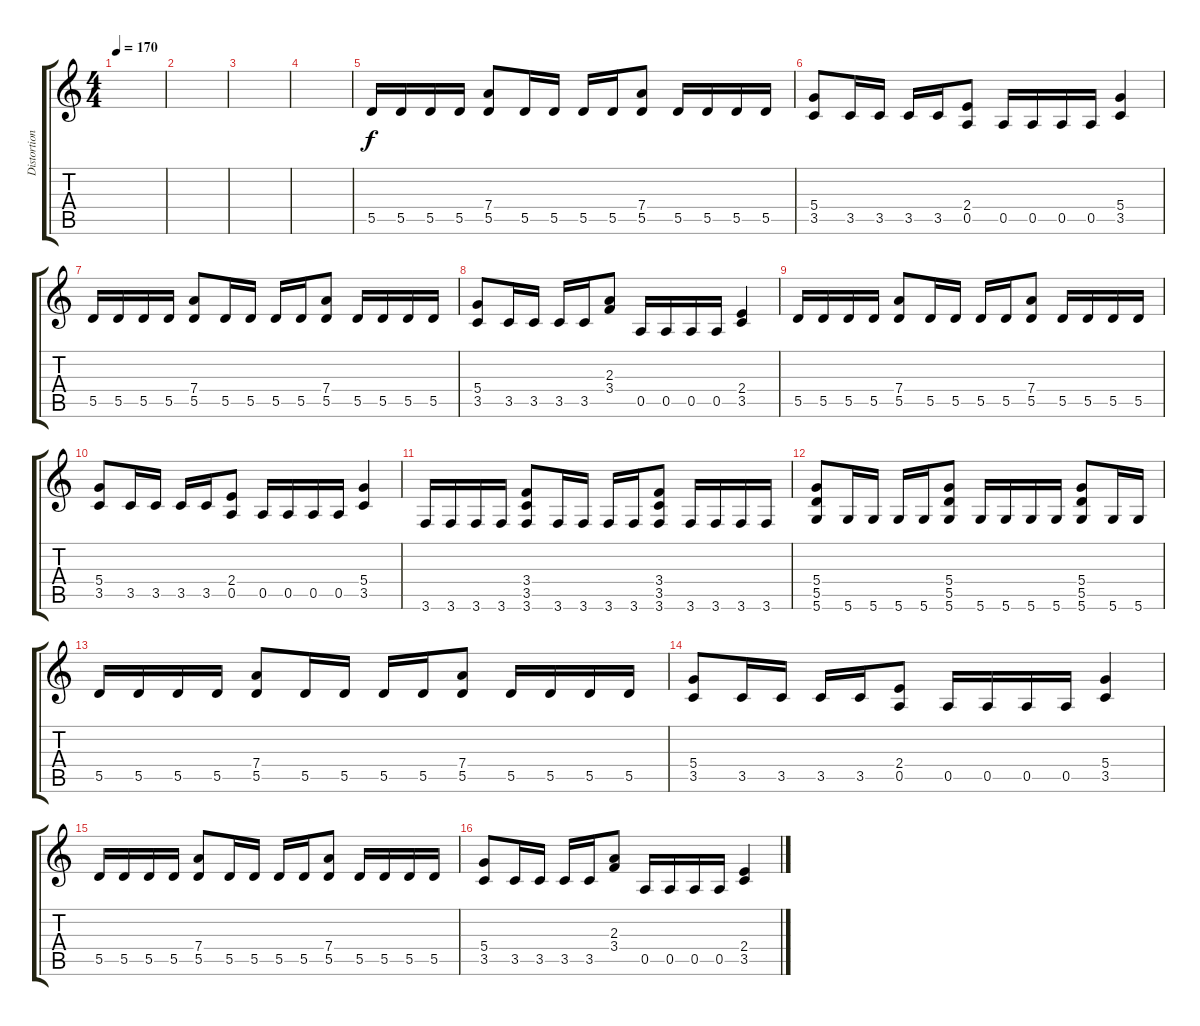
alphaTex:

\track ("Distortion Guitar 1" "Distortion") {instrument overdrivenguitar}
\staff {score tabs}
\tuning (E4 B3 G3 D3 A2 D2) {hide}
\ts (4 4)
\tempo 170
\clef g2
\ks c
|
|
|
|
5.5.16 5.5.16 5.5.16 5.5.16 (7.4 5.5).8 5.5.16 5.5.16 5.5.16 5.5.16 (7.4 5.5).8 5.5.16 5.5.16 5.5.16 5.5.16 |
(5.4 3.5).8 3.5.16 3.5.16 3.5.16 3.5.16 (2.4 0.5).8 0.5.16 0.5.16 0.5.16 0.5.16 (5.4 3.5).4 |
5.5.16 5.5.16 5.5.16 5.5.16 (7.4 5.5).8 5.5.16 5.5.16 5.5.16 5.5.16 (7.4 5.5).8 5.5.16 5.5.16 5.5.16 5.5.16 |
(5.4 3.5).8 3.5.16 3.5.16 3.5.16 3.5.16 (2.3 3.4).8 0.5.16 0.5.16 0.5.16 0.5.16 (2.4 3.5).4 |
5.5.16 5.5.16 5.5.16 5.5.16 (7.4 5.5).8 5.5.16 5.5.16 5.5.16 5.5.16 (7.4 5.5).8 5.5.16 5.5.16 5.5.16 5.5.16 |
(5.4 3.5).8 3.5.16 3.5.16 3.5.16 3.5.16 (2.4 0.5).8 0.5.16 0.5.16 0.5.16 0.5.16 (5.4 3.5).4 |
3.6.16 3.6.16 3.6.16 3.6.16 (3.4 3.5 3.6).8 3.6.16 3.6.16 3.6.16 3.6.16 (3.4 3.5 3.6).8 3.6.16 3.6.16 3.6.16 3.6.16 |
(5.4 5.5 5.6).8 5.6.16 5.6.16 5.6.16 5.6.16 (5.4 5.5 5.6).8 5.6.16 5.6.16 5.6.16 5.6.16 (5.4 5.5 5.6).8 5.6.16 5.6.16 |
5.5.16 5.5.16 5.5.16 5.5.16 (7.4 5.5).8 5.5.16 5.5.16 5.5.16 5.5.16 (7.4 5.5).8 5.5.16 5.5.16 5.5.16 5.5.16 |
(5.4 3.5).8 3.5.16 3.5.16 3.5.16 3.5.16 (2.4 0.5).8 0.5.16 0.5.16 0.5.16 0.5.16 (5.4 3.5).4 |
5.5.16 5.5.16 5.5.16 5.5.16 (7.4 5.5).8 5.5.16 5.5.16 5.5.16 5.5.16 (7.4 5.5).8 5.5.16 5.5.16 5.5.16 5.5.16 |
(5.4 3.5).8 3.5.16 3.5.16 3.5.16 3.5.16 (2.3 3.4).8 0.5.16 0.5.16 0.5.16 0.5.16 (2.4 3.5).4
